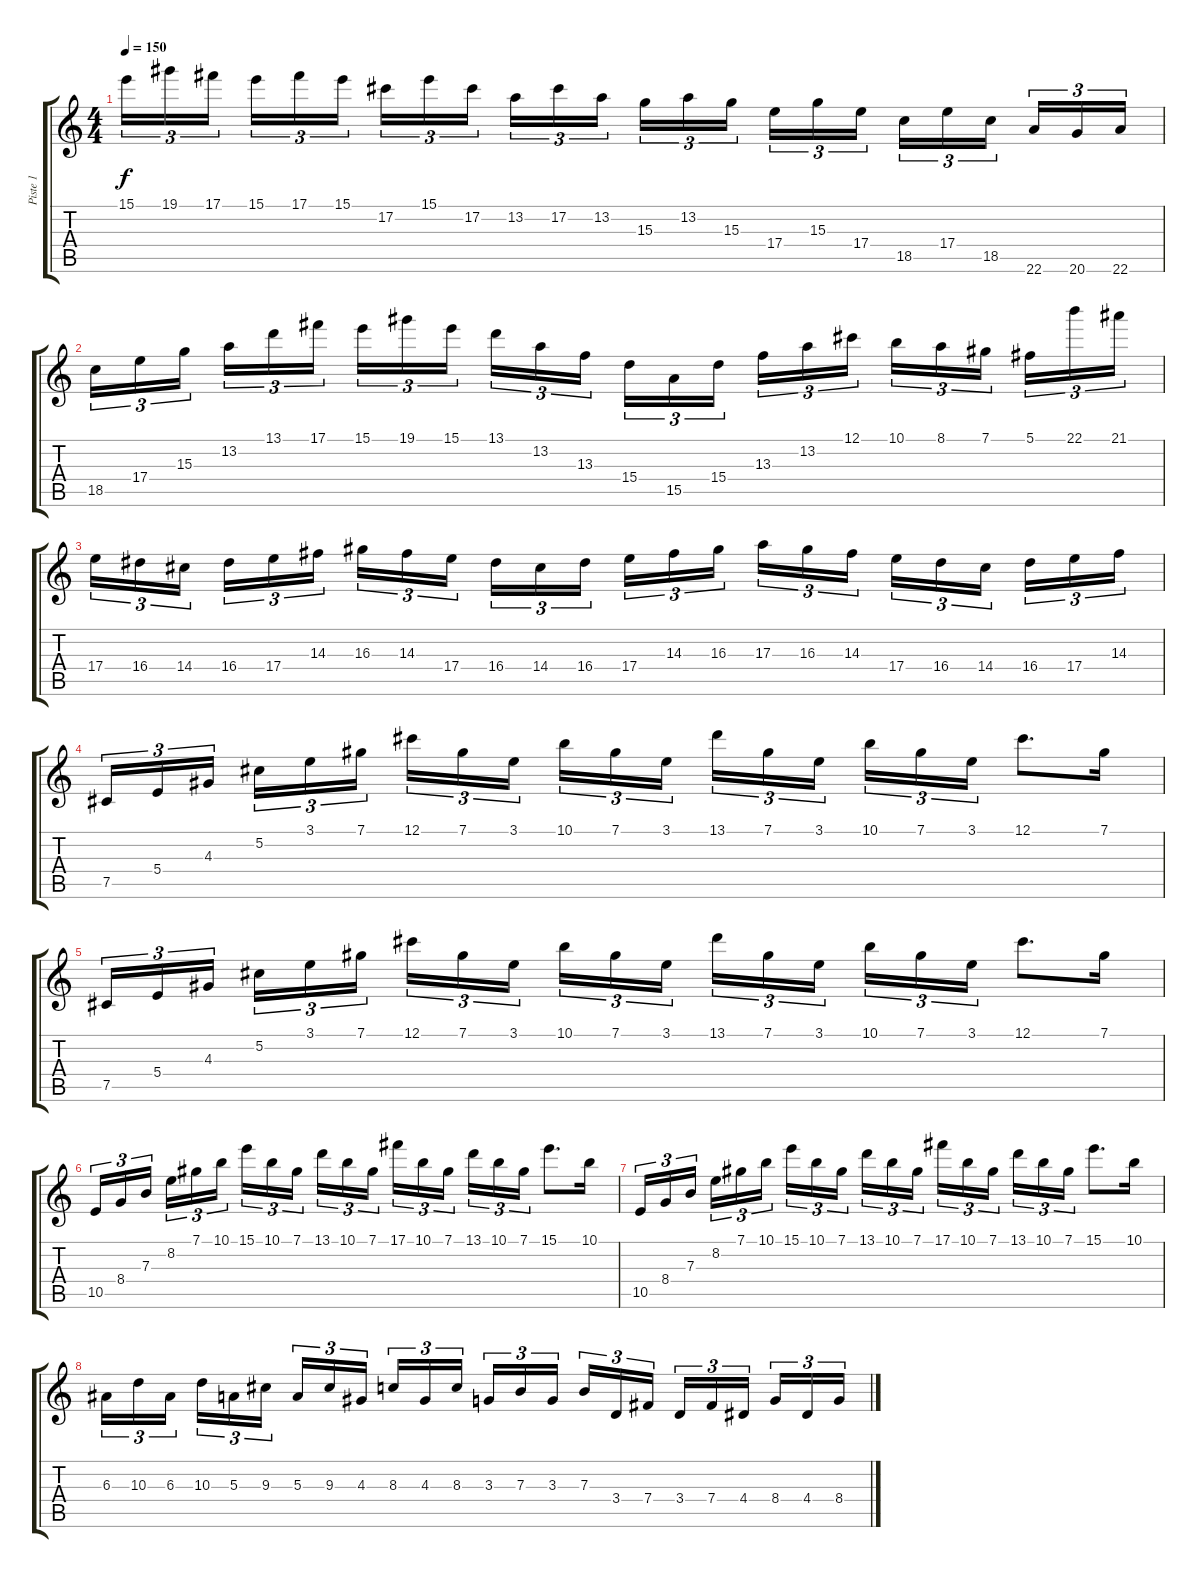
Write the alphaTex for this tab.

\track ("Piste 1" "Piste 1") {instrument distortionguitar}
\staff {score tabs}
\tuning (Db4 Ab3 E3 B2 Gb2 B1) {hide}
\ts (4 4)
\tempo 150
\clef g2
\ks c
15.1.16{tu (3 2) dy f} 19.1.16{tu (3 2)} 17.1.16{tu (3 2) beam splitsecondary} 15.1.16{tu (3 2)} 17.1.16{tu (3 2)} 15.1.16{tu (3 2)} 17.2.16{tu (3 2)} 15.1.16{tu (3 2)} 17.2.16{tu (3 2) beam splitsecondary} 13.2.16{tu (3 2)} 17.2.16{tu (3 2)} 13.2.16{tu (3 2)} 15.3.16{tu (3 2)} 13.2.16{tu (3 2)} 15.3.16{tu (3 2) beam splitsecondary} 17.4.16{tu (3 2)} 15.3.16{tu (3 2)} 17.4.16{tu (3 2)} 18.5.16{tu (3 2)} 17.4.16{tu (3 2)} 18.5.16{tu (3 2) beam splitsecondary} 22.6.16{tu (3 2)} 20.6.16{tu (3 2)} 22.6.16{tu (3 2)} |
18.5.16{tu (3 2)} 17.4.16{tu (3 2)} 15.3.16{tu (3 2) beam splitsecondary} 13.2.16{tu (3 2)} 13.1.16{tu (3 2)} 17.1.16{tu (3 2)} 15.1.16{tu (3 2)} 19.1.16{tu (3 2)} 15.1.16{tu (3 2) beam splitsecondary} 13.1.16{tu (3 2)} 13.2.16{tu (3 2)} 13.3.16{tu (3 2)} 15.4.16{tu (3 2)} 15.5.16{tu (3 2)} 15.4.16{tu (3 2) beam splitsecondary} 13.3.16{tu (3 2)} 13.2.16{tu (3 2)} 12.1.16{tu (3 2)} 10.1.16{tu (3 2)} 8.1.16{tu (3 2)} 7.1.16{tu (3 2) beam splitsecondary} 5.1.16{tu (3 2)} 22.1.16{tu (3 2)} 21.1.16{tu (3 2)} |
17.4.16{tu (3 2)} 16.4.16{tu (3 2)} 14.4.16{tu (3 2) beam splitsecondary} 16.4.16{tu (3 2)} 17.4.16{tu (3 2)} 14.3.16{tu (3 2)} 16.3.16{tu (3 2)} 14.3.16{tu (3 2)} 17.4.16{tu (3 2) beam splitsecondary} 16.4.16{tu (3 2)} 14.4.16{tu (3 2)} 16.4.16{tu (3 2)} 17.4.16{tu (3 2)} 14.3.16{tu (3 2)} 16.3.16{tu (3 2) beam splitsecondary} 17.3.16{tu (3 2)} 16.3.16{tu (3 2)} 14.3.16{tu (3 2)} 17.4.16{tu (3 2)} 16.4.16{tu (3 2)} 14.4.16{tu (3 2) beam splitsecondary} 16.4.16{tu (3 2)} 17.4.16{tu (3 2)} 14.3.16{tu (3 2)} |
7.5.16{tu (3 2)} 5.4.16{tu (3 2)} 4.3.16{tu (3 2) beam splitsecondary} 5.2.16{tu (3 2)} 3.1.16{tu (3 2)} 7.1.16{tu (3 2)} 12.1.16{tu (3 2)} 7.1.16{tu (3 2)} 3.1.16{tu (3 2) beam splitsecondary} 10.1.16{tu (3 2)} 7.1.16{tu (3 2)} 3.1.16{tu (3 2)} 13.1.16{tu (3 2)} 7.1.16{tu (3 2)} 3.1.16{tu (3 2) beam splitsecondary} 10.1.16{tu (3 2)} 7.1.16{tu (3 2)} 3.1.16{tu (3 2)} 12.1.8{d} 7.1.16 |
7.5.16{tu (3 2)} 5.4.16{tu (3 2)} 4.3.16{tu (3 2) beam splitsecondary} 5.2.16{tu (3 2)} 3.1.16{tu (3 2)} 7.1.16{tu (3 2)} 12.1.16{tu (3 2)} 7.1.16{tu (3 2)} 3.1.16{tu (3 2) beam splitsecondary} 10.1.16{tu (3 2)} 7.1.16{tu (3 2)} 3.1.16{tu (3 2)} 13.1.16{tu (3 2)} 7.1.16{tu (3 2)} 3.1.16{tu (3 2) beam splitsecondary} 10.1.16{tu (3 2)} 7.1.16{tu (3 2)} 3.1.16{tu (3 2)} 12.1.8{d} 7.1.16 |
10.5.16{tu (3 2)} 8.4.16{tu (3 2)} 7.3.16{tu (3 2) beam splitsecondary} 8.2.16{tu (3 2)} 7.1.16{tu (3 2)} 10.1.16{tu (3 2)} 15.1.16{tu (3 2)} 10.1.16{tu (3 2)} 7.1.16{tu (3 2) beam splitsecondary} 13.1.16{tu (3 2)} 10.1.16{tu (3 2)} 7.1.16{tu (3 2)} 17.1.16{tu (3 2)} 10.1.16{tu (3 2)} 7.1.16{tu (3 2) beam splitsecondary} 13.1.16{tu (3 2)} 10.1.16{tu (3 2)} 7.1.16{tu (3 2)} 15.1.8{d} 10.1.16 |
10.5.16{tu (3 2)} 8.4.16{tu (3 2)} 7.3.16{tu (3 2) beam splitsecondary} 8.2.16{tu (3 2)} 7.1.16{tu (3 2)} 10.1.16{tu (3 2)} 15.1.16{tu (3 2)} 10.1.16{tu (3 2)} 7.1.16{tu (3 2) beam splitsecondary} 13.1.16{tu (3 2)} 10.1.16{tu (3 2)} 7.1.16{tu (3 2)} 17.1.16{tu (3 2)} 10.1.16{tu (3 2)} 7.1.16{tu (3 2) beam splitsecondary} 13.1.16{tu (3 2)} 10.1.16{tu (3 2)} 7.1.16{tu (3 2)} 15.1.8{d} 10.1.16 |
6.3.16{tu (3 2)} 10.3.16{tu (3 2)} 6.3.16{tu (3 2) beam splitsecondary} 10.3.16{tu (3 2)} 5.3.16{tu (3 2)} 9.3.16{tu (3 2)} 5.3.16{tu (3 2)} 9.3.16{tu (3 2)} 4.3.16{tu (3 2) beam splitsecondary} 8.3.16{tu (3 2)} 4.3.16{tu (3 2)} 8.3.16{tu (3 2)} 3.3.16{tu (3 2)} 7.3.16{tu (3 2)} 3.3.16{tu (3 2) beam splitsecondary} 7.3.16{tu (3 2)} 3.4.16{tu (3 2)} 7.4.16{tu (3 2)} 3.4.16{tu (3 2)} 7.4.16{tu (3 2)} 4.4.16{tu (3 2) beam splitsecondary} 8.4.16{tu (3 2)} 4.4.16{tu (3 2)} 8.4.16{tu (3 2)}
